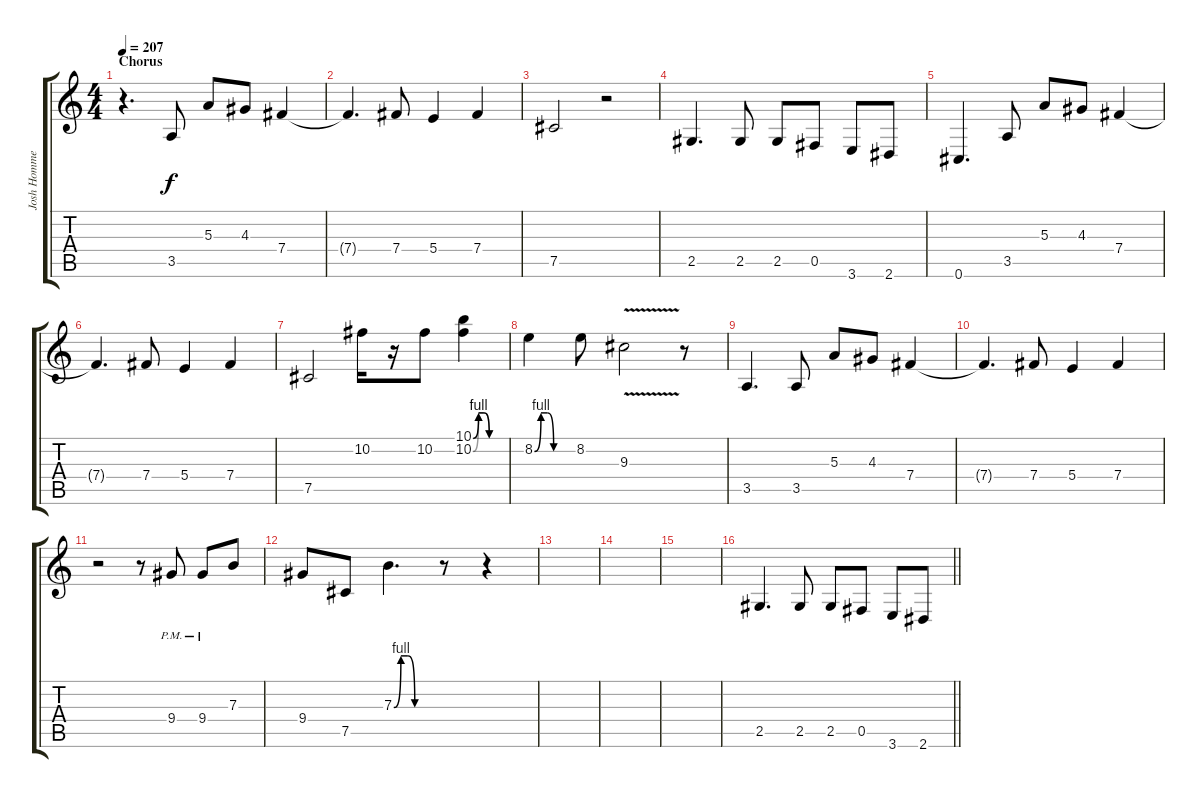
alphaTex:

\track ("Josh Homme - Lead Guitar" "Josh Homme") {instrument overdrivenguitar}
\staff {score tabs}
\tuning (Db4 Ab3 E3 B2 Gb2 Db2) {hide}
\ts (4 4)
\section ("" "Chorus")
\tempo 207
\clef g2
\ks c
r.4{d dy f volume 4} 3.5.8 5.3.8 4.3.8 7.4.4 |
7.4{t}.4{d} 7.4.8 5.4.4 7.4.4 |
7.5.2 r.2 |
2.5.4{d} 2.5.8 2.5.8 0.5.8 3.6.8 2.6.8 |
0.6.4{d} 3.5.8 5.3.8 4.3.8 7.4.4 |
7.4{t}.4{d} 7.4.8 5.4.4 7.4.4 |
7.5.2 10.2.16{volume 10} r.16 10.2.8 (10.1{be (custom 0 0 10 4 20 4 30 0 60 0)} 10.2{be (custom 0 0 10 4 20 4 30 0 60 0)}).4 |
8.2{be (custom 0 0 10 4 20 4 30 0 60 0)}.4 8.2.8 9.3{v}.2 r.8 |
3.5.4{d volume 4} 3.5.8 5.3.8 4.3.8 7.4.4 |
7.4{t}.4{d} 7.4.8 5.4.4 7.4.4 |
r.2 r.8{volume 7} 9.4{pm}.8 9.4{pm}.8 7.3.8 |
9.4.8 7.5.8 7.3{be (custom 0 0 10 4 20 4 30 0 60 0)}.4{d} r.8 r.4 |
|
|
|
\barLineRight lightlight
2.5.4{d} 2.5.8 2.5.8 0.5.8 3.6.8 2.6.8
